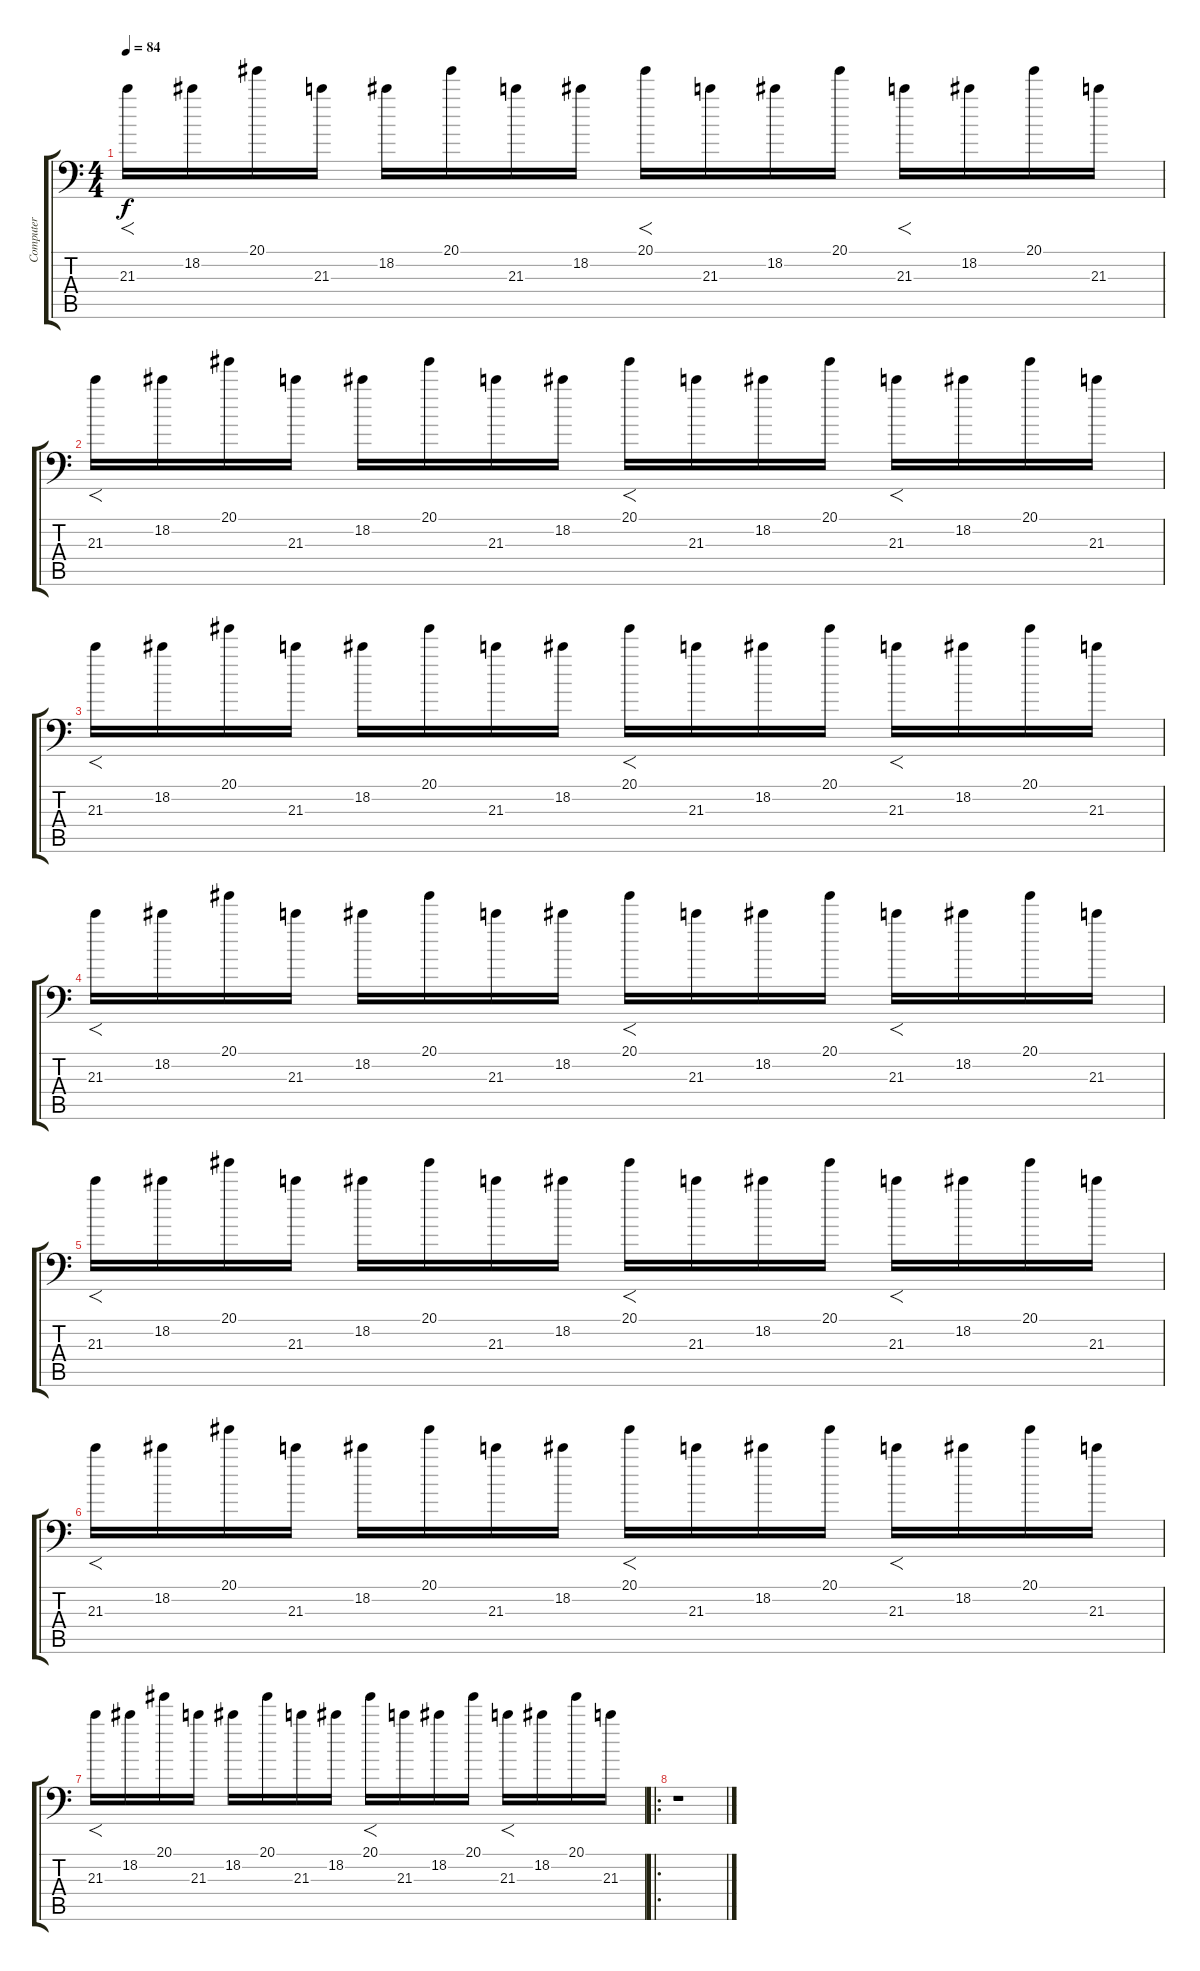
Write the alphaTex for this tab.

\track ("Computer" "Computer") {instrument electricguitarjazz}
\staff {score tabs}
\tuning (C4 G3 Eb3 Bb2 F2 Bb1) {hide}
\ts (4 4)
\tempo 84
\clef f4
\ks c
21.3.16{f dy f instrument fx4atmosphere} 18.2.16 20.1.16 21.3.16 18.2.16 20.1.16 21.3.16 18.2.16 20.1.16{f} 21.3.16 18.2.16 20.1.16 21.3.16{f} 18.2.16 20.1.16 21.3.16 |
21.3.16{f instrument fx4atmosphere} 18.2.16 20.1.16 21.3.16 18.2.16 20.1.16 21.3.16 18.2.16 20.1.16{f} 21.3.16 18.2.16 20.1.16 21.3.16{f} 18.2.16 20.1.16 21.3.16 |
21.3.16{f instrument fx4atmosphere} 18.2.16 20.1.16 21.3.16 18.2.16 20.1.16 21.3.16 18.2.16 20.1.16{f} 21.3.16 18.2.16 20.1.16 21.3.16{f} 18.2.16 20.1.16 21.3.16 |
21.3.16{f volume 13 instrument fx4atmosphere} 18.2.16 20.1.16 21.3.16 18.2.16 20.1.16 21.3.16 18.2.16 20.1.16{f} 21.3.16 18.2.16 20.1.16 21.3.16{f} 18.2.16 20.1.16 21.3.16 |
21.3.16{f instrument fx4atmosphere} 18.2.16 20.1.16 21.3.16 18.2.16 20.1.16 21.3.16 18.2.16 20.1.16{f} 21.3.16 18.2.16 20.1.16 21.3.16{f} 18.2.16 20.1.16 21.3.16 |
21.3.16{f instrument fx4atmosphere} 18.2.16 20.1.16 21.3.16 18.2.16 20.1.16 21.3.16 18.2.16 20.1.16{f} 21.3.16 18.2.16 20.1.16 21.3.16{f} 18.2.16 20.1.16 21.3.16 |
21.3.16{f instrument fx4atmosphere} 18.2.16 20.1.16 21.3.16 18.2.16 20.1.16 21.3.16 18.2.16 20.1.16{f} 21.3.16 18.2.16 20.1.16 21.3.16{f} 18.2.16 20.1.16 21.3.16 |
\ro
r.1
